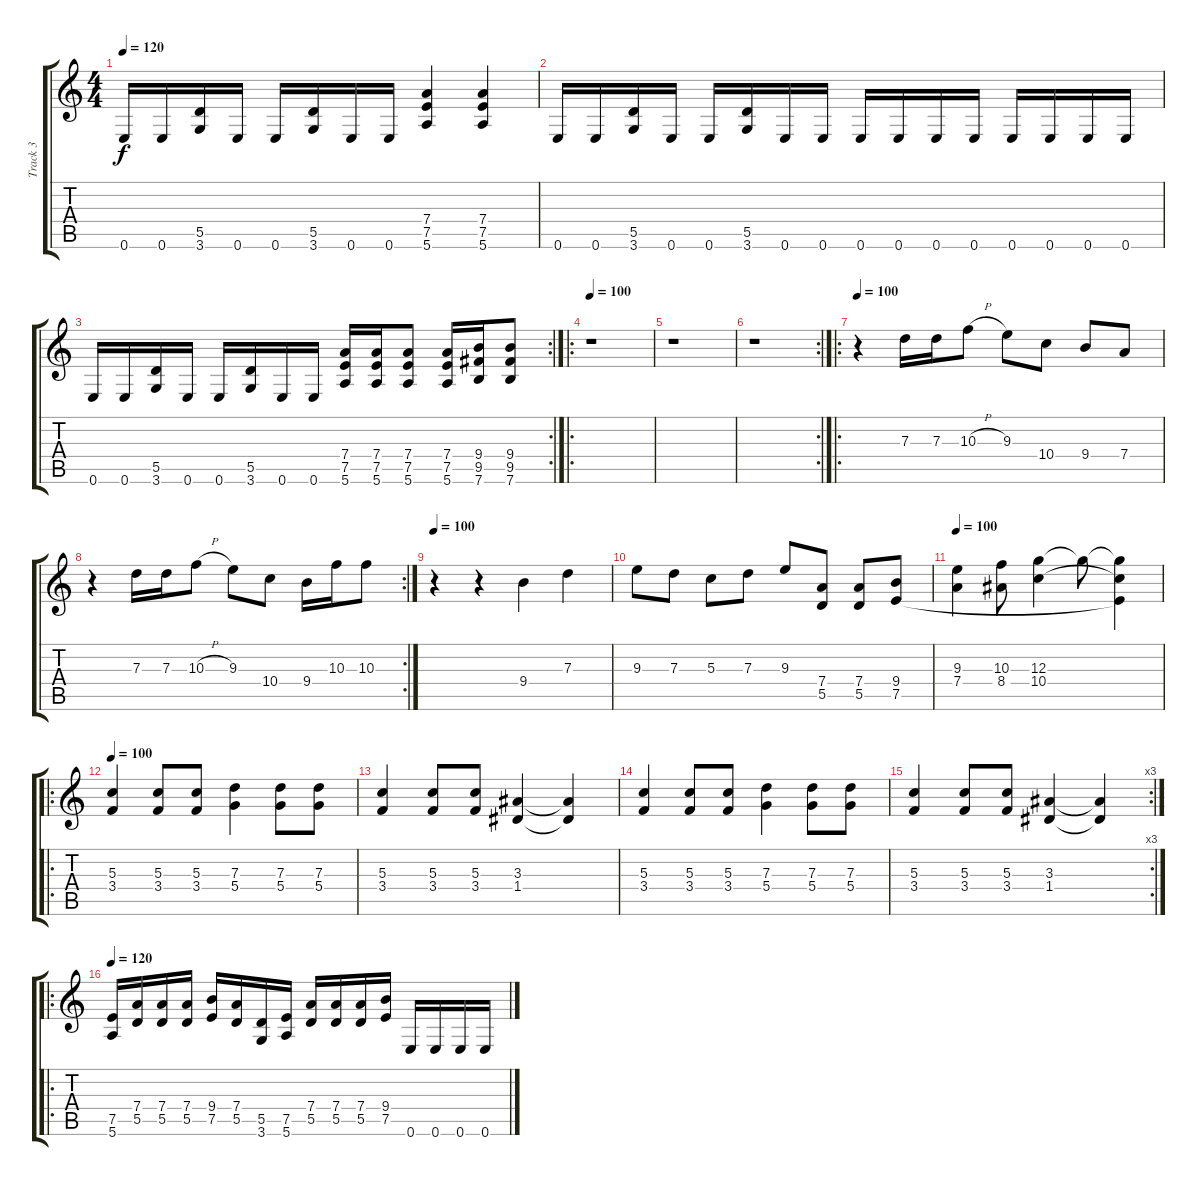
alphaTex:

\track ("Track 3" "Track 3") {instrument distortionguitar}
\staff {score tabs}
\tuning (E4 B3 G3 D3 A2 E2) {hide}
\ts (4 4)
\tempo 120
\clef g2
\ks c
0.6.16{dy f} 0.6.16 (5.5 3.6).16 0.6.16 0.6.16 (5.5 3.6).16 0.6.16 0.6.16 (7.4 7.5 5.6).4 (7.4 7.5 5.6).4 |
0.6.16 0.6.16 (5.5 3.6).16 0.6.16 0.6.16 (5.5 3.6).16 0.6.16 0.6.16 0.6.16 0.6.16 0.6.16 0.6.16 0.6.16 0.6.16 0.6.16 0.6.16 |
\rc 2
0.6.16 0.6.16 (5.5 3.6).16 0.6.16 0.6.16 (5.5 3.6).16 0.6.16 0.6.16 (7.4 7.5 5.6).16 (7.4 7.5 5.6).16 (7.4 7.5 5.6).8 (7.4 7.5 5.6).16 (9.4 9.5 7.6).16 (9.4 9.5 7.6).8 |
\ro
\tempo 100
r.1 |
r.1 |
\rc 2
r.1 |
\ro
\tempo 100
r.4 7.3.16 7.3.16 10.3{h}.8 9.3.8 10.4.8 9.4.8 7.4.8 |
\rc 2
r.4 7.3.16 7.3.16 10.3{h}.8 9.3.8 10.4.8 9.4.16 10.3.16 10.3.8 |
\tempo 100
r.4 r.4 9.4.4 7.3.4 |
9.3.8 7.3.8 5.3.8 7.3.8 9.3.8 (7.4 5.5).8 (7.4 5.5).8 (9.4 7.5).8 |
\tempo 100
(9.3 7.4).4 (10.3 8.4).8 (12.3 10.4).4 12.3{t}.8 (12.3{t} 10.4{t} 7.5{t}).4 |
\ro
\tempo 100
(5.3 3.4).4 (5.3 3.4).8 (5.3 3.4).8 (7.3 5.4).4 (7.3 5.4).8 (7.3 5.4).8 |
(5.3 3.4).4 (5.3 3.4).8 (5.3 3.4).8 (3.3 1.4).4 (3.3{t} 1.4{t}).4 |
(5.3 3.4).4 (5.3 3.4).8 (5.3 3.4).8 (7.3 5.4).4 (7.3 5.4).8 (7.3 5.4).8 |
\rc 3
(5.3 3.4).4 (5.3 3.4).8 (5.3 3.4).8 (3.3 1.4).4 (3.3{t} 1.4{t}).4 |
\ro
\tempo 120
(7.5 5.6).16{volume 12} (7.4 5.5).16 (7.4 5.5).16 (7.4 5.5).16 (9.4 7.5).16 (7.4 5.5).16 (5.5 3.6).16 (7.5 5.6).16 (7.4 5.5).16 (7.4 5.5).16 (7.4 5.5).16 (9.4 7.5).16 0.6.16 0.6.16 0.6.16 0.6.16
